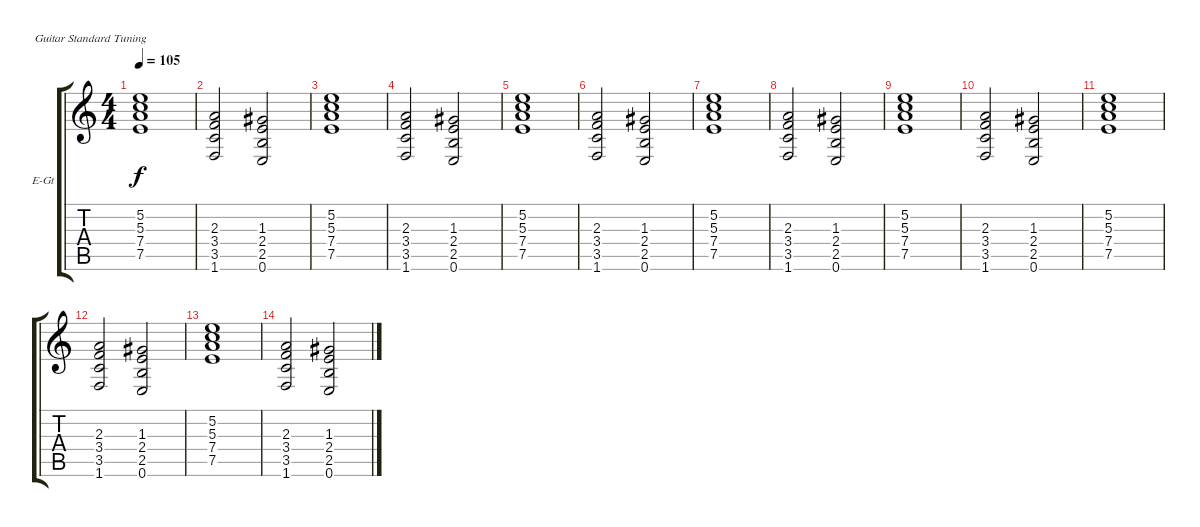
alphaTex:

\defaultSystemsLayout 4
\bracketExtendMode groupsimilarinstruments
\firstSystemTrackNameOrientation horizontal
\otherSystemsTrackNameOrientation horizontal
\track ("Electric Guitar" "E-Gt") {instrument electricguitarclean}
\staff {score tabs}
\tuning (E4 B3 G3 D3 A2 E2)
\ts (4 4)
\tempo 105
\clef g2
\scale
0.333333
\ks c
(7.5 7.4 5.3 5.2).1{dy f} |
\scale
0.333333 (2.3 3.4 3.5 1.6).2 (0.6 2.5 2.4 1.3).2 |
\scale
0.333333 (7.5 7.4 5.3 5.2).1 |
\scale
0.333333 (2.3 3.4 3.5 1.6).2 (0.6 2.5 2.4 1.3).2 |
\scale
0.333333 (7.5 7.4 5.3 5.2).1 |
\scale
0.333333 (2.3 3.4 3.5 1.6).2 (0.6 2.5 2.4 1.3).2 |
\scale
0.333333 (7.5 7.4 5.3 5.2).1 |
\scale
0.333333 (2.3 3.4 3.5 1.6).2 (0.6 2.5 2.4 1.3).2 |
\scale
0.333333 (7.5 7.4 5.3 5.2).1 |
\scale
0.333333 (2.3 3.4 3.5 1.6).2 (0.6 2.5 2.4 1.3).2 |
\scale
0.333333 (7.5 7.4 5.3 5.2).1 |
\scale
0.333333 (2.3 3.4 3.5 1.6).2 (0.6 2.5 2.4 1.3).2 |
\scale
0.333333 (7.5 7.4 5.3 5.2).1 |
\scale
0.333333 (2.3 3.4 3.5 1.6).2 (0.6 2.5 2.4 1.3).2
